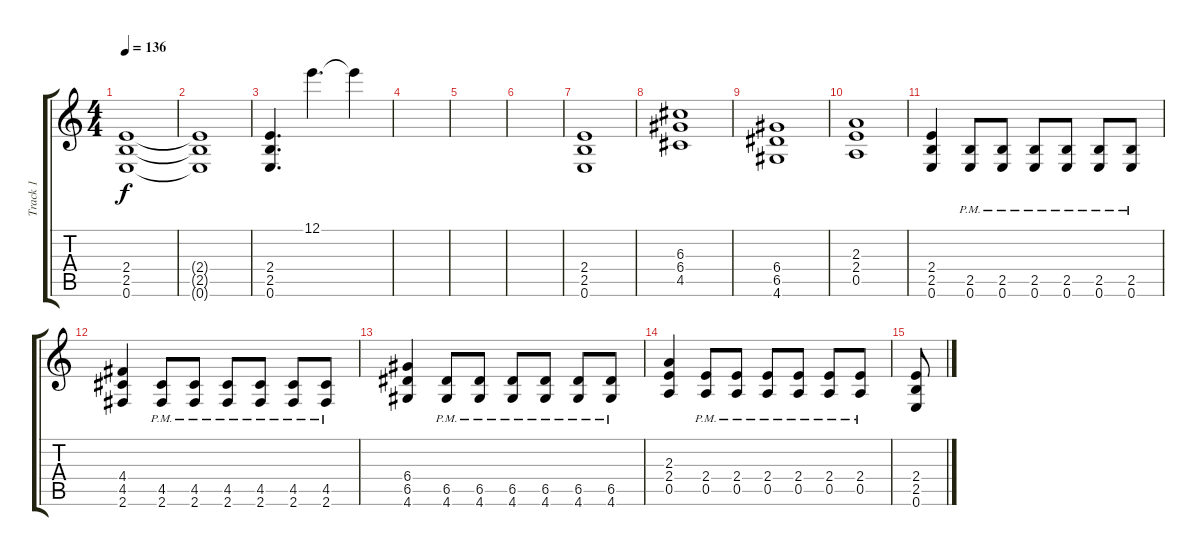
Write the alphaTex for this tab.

\track ("Track 1" "Track 1") {instrument distortionguitar}
\staff {score tabs}
\tuning (E4 B3 G3 D3 A2 E2) {hide}
\ts (4 4)
\tempo 136
\clef g2
\ks c
(2.4{t} 2.5{t} 0.6{t}).1{dy f} |
(2.4{t} 2.5{t} 0.6{t}).1 |
(2.4 2.5 0.6).4{d} 12.1.4{d} 12.1{t}.4 |
|
|
|
(2.4 2.5 0.6).1 |
(6.3 6.4 4.5).1 |
(6.4 6.5 4.6).1 |
(2.3 2.4 0.5).1 |
(2.4 2.5 0.6).4 (2.5{pm} 0.6{pm}).8 (2.5{pm} 0.6{pm}).8 (2.5{pm} 0.6{pm}).8 (2.5{pm} 0.6{pm}).8 (2.5{pm} 0.6{pm}).8 (2.5{pm} 0.6{pm}).8 |
(4.4 4.5 2.6).4 (4.5{pm} 2.6{pm}).8 (4.5{pm} 2.6{pm}).8 (4.5{pm} 2.6{pm}).8 (4.5{pm} 2.6{pm}).8 (4.5{pm} 2.6{pm}).8 (4.5{pm} 2.6{pm}).8 |
(6.4 6.5 4.6).4 (6.5{pm} 4.6{pm}).8 (6.5{pm} 4.6{pm}).8 (6.5{pm} 4.6{pm}).8 (6.5{pm} 4.6{pm}).8 (6.5{pm} 4.6{pm}).8 (6.5{pm} 4.6{pm}).8 |
(2.3 2.4 0.5).4 (2.4{pm} 0.5{pm}).8 (2.4{pm} 0.5{pm}).8 (2.4{pm} 0.5{pm}).8 (2.4{pm} 0.5{pm}).8 (2.4{pm} 0.5{pm}).8 (2.4{pm} 0.5{pm}).8 |
(2.4 2.5 0.6).8
